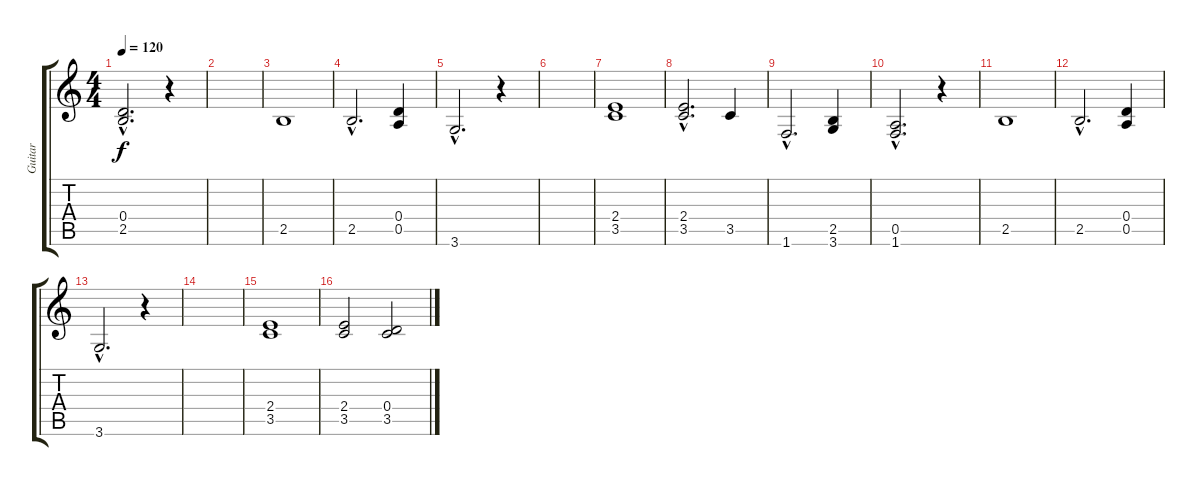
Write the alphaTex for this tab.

\track ("Guitar" "Guitar") {instrument acousticguitarsteel}
\staff {score tabs}
\tuning (E4 B3 G3 D3 A2 E2) {hide}
\ts (4 4)
\tempo 120
\clef g2
\ks c
(0.4{hac} 2.5{hac}).2{d dy f} r.4 |
|
2.5.1 |
2.5{hac}.2{d} (0.4 0.5).4 |
3.6{hac}.2{d} r.4 |
|
(2.4 3.5).1 |
(2.4{hac} 3.5{hac}).2{d} 3.5.4 |
1.6{hac}.2{d} (2.5 3.6).4 |
(0.5{hac} 1.6{hac}).2{d} r.4 |
2.5.1 |
2.5{hac}.2{d} (0.4 0.5).4 |
3.6{hac}.2{d} r.4 |
|
(2.4 3.5).1 |
(2.4 3.5).2 (0.4 3.5).2
